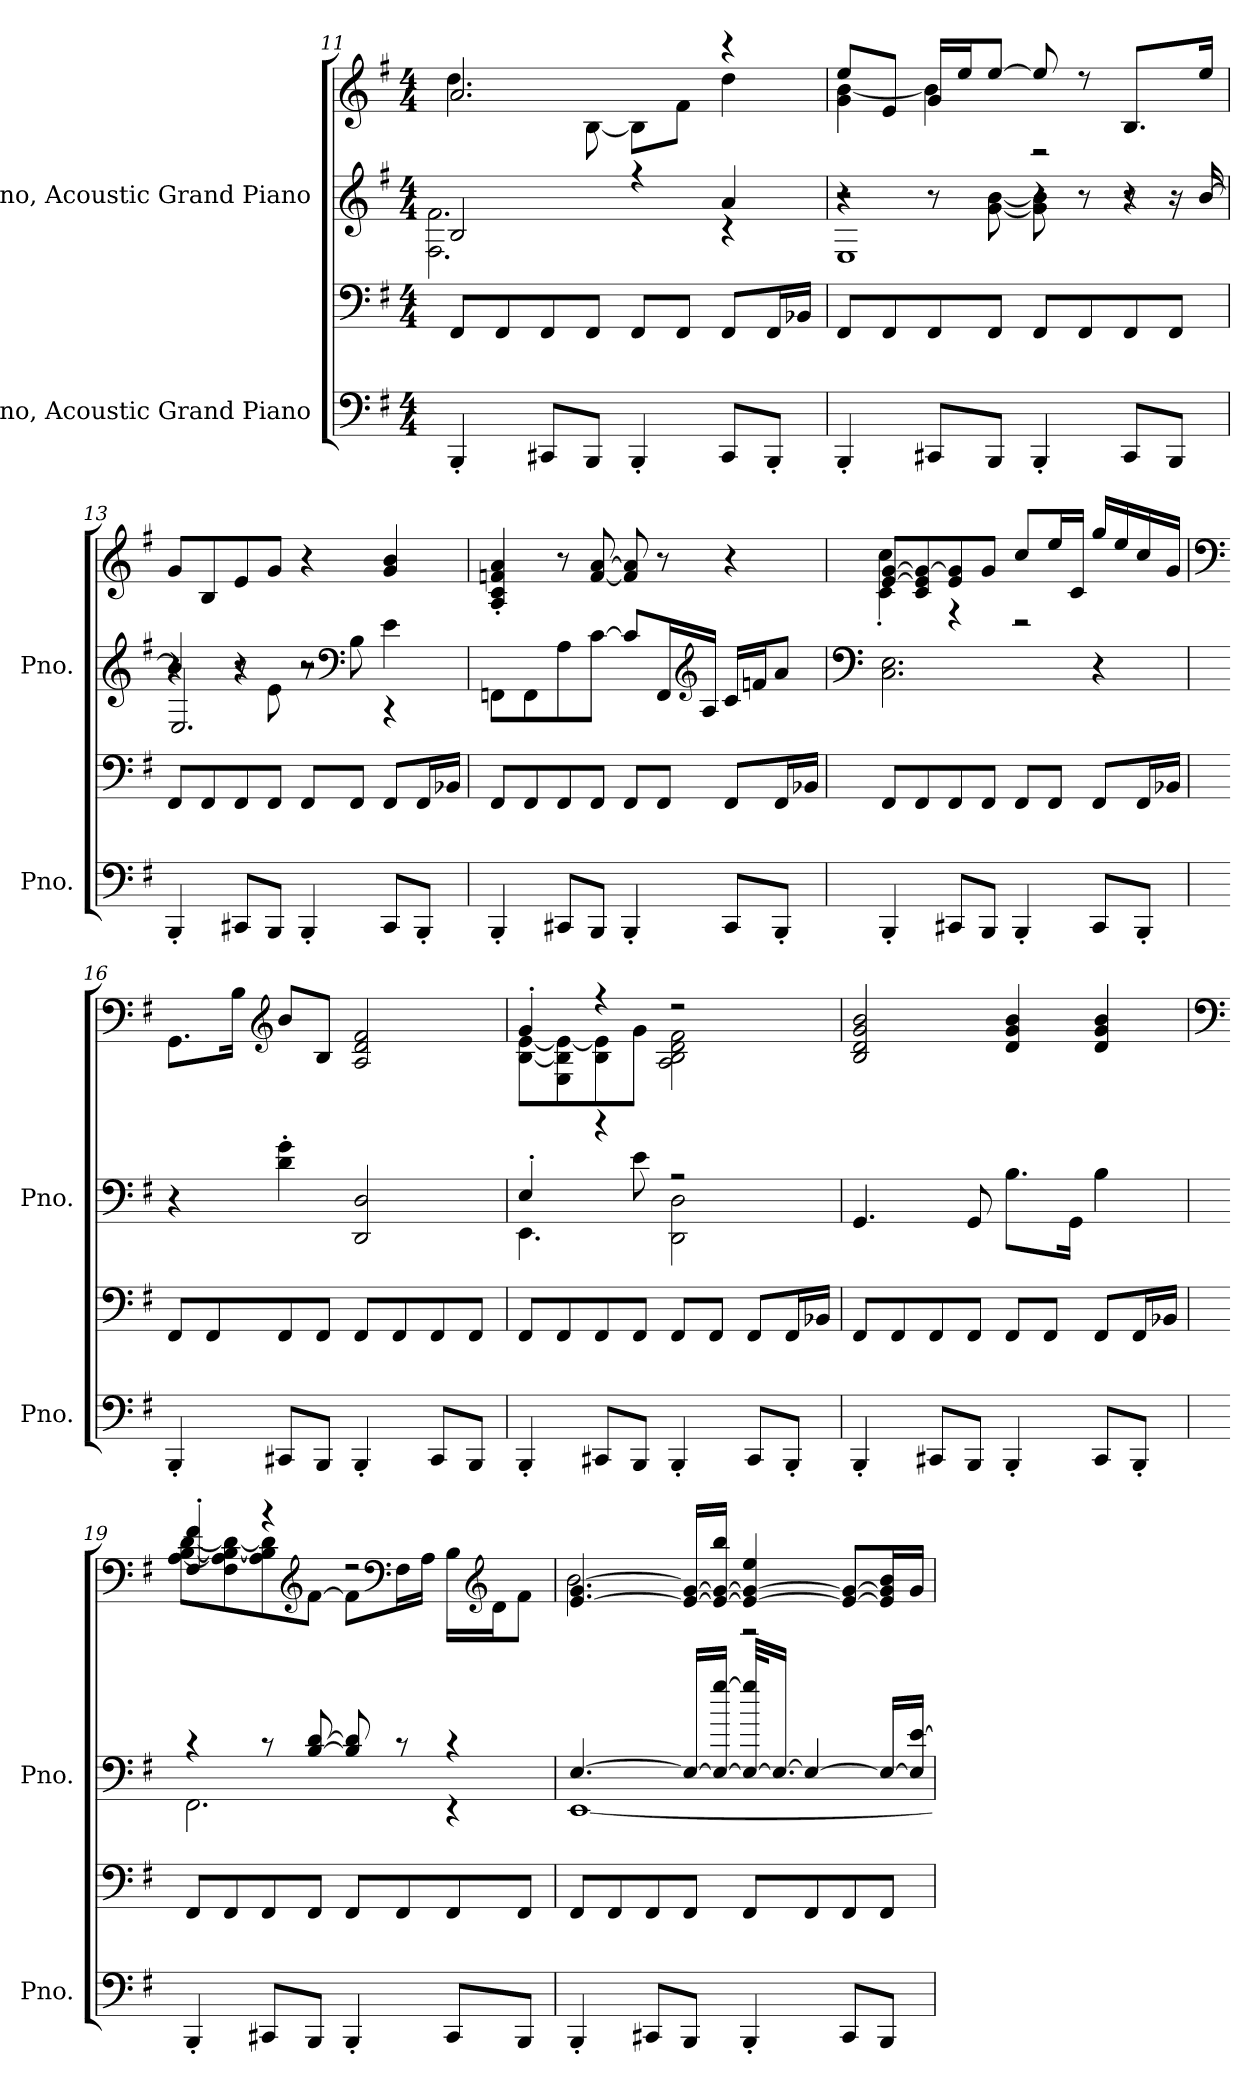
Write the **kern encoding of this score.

**kern	**kern	**kern	**kern
*part2	*part2	*part1	*part1
*staff4	*staff3	*staff2	*staff1
*I"Piano, Acoustic Grand Piano	*	*I"Piano, Acoustic Grand Piano	*
*I'Pno.	*	*I'Pno.	*
*clefF4	*clefF4	*clefG2	*clefG2
*k[f#]	*k[f#]	*k[f#]	*k[f#]
*M4/4	*M4/4	*M4/4	*M4/4
=11	=11	=11	=11
*	*	*^	*^
4BBB'/	8FF#/L	2B/	2.F#\ 2.f#\	2.a/	4.dd\
.	8FF#/	.	.	.	.
8CC#X/L	8FF#/	.	.	.	.
8BBB/J	8FF#/J	.	.	.	[8B\
4BBB'/	8FF#/L	4r	.	.	8B\L]
.	8FF#/J	.	.	.	8f#\J
8CC#/L	8FF#/L	4a/	4r	4r	4dd\
8BBB'/J	16FF#/L	.	.	.	.
.	16BB-X/JJ	.	.	.	.
=12	=12	=12	=12	=12	=12
*	*	*	*^	*	*
4BBB'/	8FF#/L	2r	4r	1E	8ee/L	4g\ [4b\
.	8FF#/	.	.	.	8e/J	.
8CC#X/L	8FF#/	.	8r	.	16g/LL	4b\]
.	.	.	.	.	16ee/J	.
8BBB/J	8FF#/J	.	[8g\ [8b\	.	[8ee/J	.
4BBB'/	8FF#/L	4r	8g\] 8b\]	.	8ee/]	2r
.	8FF#/	.	8r	.	8r	.
8CC#/L	8FF#/	8r	4r	.	8.B/L	.
8BBB/J	8FF#/J	16r	.	.	.	.
.	.	[16b/	.	.	16ee/Jk	.
*	*	*	*	*	*v	*v
!!LO:LB:g=z
=13	=13	=13	=13	=13	=13
4BBB'/	8FF#/L	4b/]	4r	2.E/	8g/L
.	8FF#/	.	.	.	8B/
8CC#X/L	8FF#/	4r	8r	.	8e/
8BBB/J	8FF#/J	.	8e\	.	8g/J
4BBB'/	8FF#/L	2r	8r	.	4r
*	*	*clefF4	*	*	*
.	8FF#/J	.	8B\	.	.
8CC#/L	8FF#/L	.	4e\	4r	4g/ 4b/
8BBB'/J	16FF#/L	.	.	.	.
.	16BB-X/JJ	.	.	.	.
*	*	*v	*v	*v	*
=14	=14	=14	=14
4BBB'/	8FF#/L	8FFn\L	4A/' 4c/' 4fn/' 4a/'
.	8FF#/	8FF\	.
8CC#X/L	8FF#/	8A\	8r
8BBB/J	8FF#/J	[8c\J	[8f/ [8a/
4BBB'/	8FF#/L	8c/L]	8f/] 8a/]
.	8FF#/J	16FF/L	8r
*	*	*clefG2	*
.	.	16A/JJ	.
8CC#/L	8FF#/L	16c/LL	4r
.	.	16fn/J	.
8BBB'/J	16FF#/L	8a/J	.
.	16BB-X/JJ	.	.
!!LO:PB:g=z
=15	=15	=15	=15
*	*	*clefF4	*
*	*	*	*^
4BBB'/	8FF#/L	2.C\ 2.E\	[8e/ [8g/L	4c\' 4cc\'
.	8FF#/	.	8c/ 8e/] 8g/_	.
8CC#X/L	8FF#/	.	8e/ 8g/]	4r
8BBB/J	8FF#/J	.	8g/J	.
4BBB'/	8FF#/L	.	8cc/L	2r
.	8FF#/J	.	16ee/L	.
.	.	.	16c/JJ	.
8CC#/L	8FF#/L	4r	16gg/LL	.
.	.	.	16ee/	.
8BBB'/J	16FF#/L	.	16cc/	.
.	16BB-X/JJ	.	16g/JJ	.
*	*	*	*v	*v
=16	=16	=16	=16
*	*	*	*clefF4
4BBB'/	8FF#/L	4r	8.GG\L
.	8FF#/	.	.
.	.	.	16B\Jk
*	*	*	*clefG2
8CC#X/L	8FF#/	4d\' 4g\'	8b/L
8BBB/J	8FF#/J	.	8B/J
4BBB'/	8FF#/L	2DD/ 2D/	2A/ 2d/ 2f#/
.	8FF#/	.	.
8CC#/L	8FF#/	.	.
8BBB/J	8FF#/J	.	.
=17	=17	=17	=17
*	*	*^	*^
4BBB'/	8FF#/L	4E'/	4.EE\	4g'/	[8B\ [8e\L
.	8FF#/	.	.	.	8E\ 8B\] 8e\_
8CC#X/L	8FF#/	4r	.	4r	8B\ 8e\]
8BBB/J	8FF#/J	.	8e\	.	8g\J
4BBB'/	8FF#/L	2r	2DD\ 2D\	2r	2A\ 2B\ 2d\ 2f#\
.	8FF#/J	.	.	.	.
8CC#/L	8FF#/L	.	.	.	.
8BBB'/J	16FF#/L	.	.	.	.
.	16BB-X/JJ	.	.	.	.
*	*	*v	*v	*	*
*	*	*	*v	*v
!!LO:LB:g=z
=18	=18	=18	=18
4BBB'/	8FF#/L	4.GG/	2B/ 2d/ 2g/ 2b/
.	8FF#/	.	.
8CC#X/L	8FF#/	.	.
8BBB/J	8FF#/J	8GG/	.
4BBB'/	8FF#/L	8.B\L	4d/ 4g/ 4b/
.	8FF#/J	.	.
.	.	16GG\Jk	.
8CC#/L	8FF#/L	4B\	4d/ 4g/ 4b/
8BBB'/J	16FF#/L	.	.
.	16BB-X/JJ	.	.
=19	=19	=19	=19
*	*	*	*clefF4
*	*	*^	*^
4BBB'/	8FF#/L	4r	2.FF#\	4F#/' 4f#/'	[8A\ [8B\ [8d\L
.	8FF#/	.	.	.	8F#\ 8A\] 8B\_ 8d\_
8CC#X/L	8FF#/	8r	.	4r	8A\ 8B\] 8d\]
*	*	*	*	*clefG2	*
8BBB/J	8FF#/J	[8B/ [8d/	.	.	[8f#\J
4BBB'/	8FF#/L	8B/] 8d/]	.	2r	8f#\L]
*	*	*	*	*clefF4	*
.	8FF#/	8r	.	.	16F#\L
.	.	.	.	.	16A\JJ
8CC#/L	8FF#/	4r	4r	.	16B\LL
*	*	*	*	*clefG2	*
.	.	.	.	.	16d\J
8BBB/J	8FF#/J	.	.	.	8f#\J
!!LO:LB:g=z	!!
=20	=20	=20	=20	=20	=20
4BBB'/	8FF#/L	[4.E/	[1EE	[4.e/ [4.g/	2b\
.	8FF#/	.	.	.	.
8CC#X/L	8FF#/	.	.	.	.
8BBB/J	8FF#/J	16E/LL_	.	16e/_ 16g/_LL	.
.	.	16E/_ [16gg/JJ	.	16e/_ 16g/_ 16bb/JJ	.
4BBB'/	8FF#/L	32E/_ 32gg/]KLL	.	4e/_ 4g/_ 4ee/	2r
.	.	16.E/JJ_	.	.	.
.	8FF#/	4E/_	.	.	.
8CC#/L	8FF#/	.	.	8e/_ 8g/_L	.
8BBB/J	8FF#/J	16E/LL_	.	16e/] 16g/] 16b/L	.
.	.	16E/] [16e/JJ	.	16g/JJ	.
*	*	*v	*v	*	*
*	*	*	*v	*v
=	=	=	=
*-	*-	*-	*-
